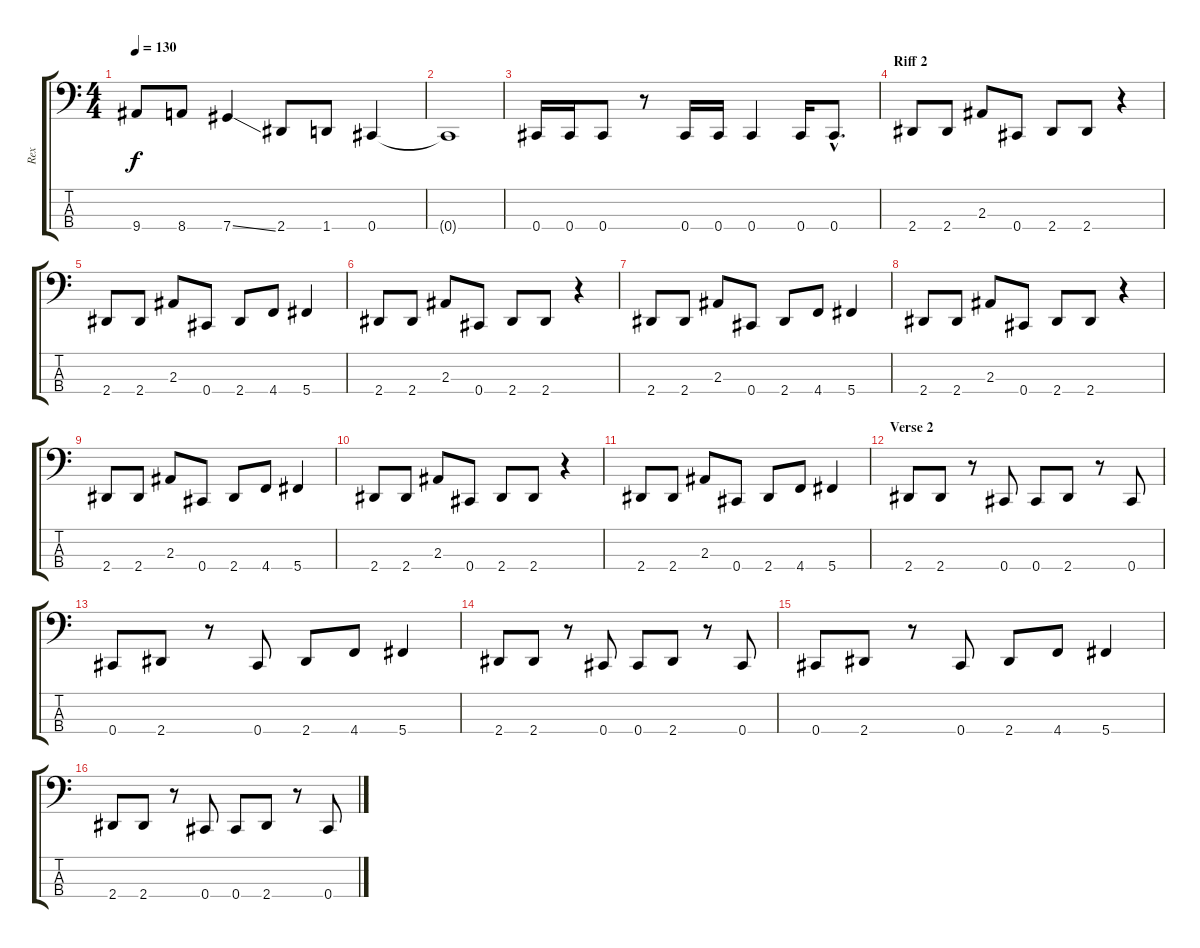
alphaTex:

\track ("Rex" "Rex") {instrument electricbasspick}
\staff {score tabs}
\tuning (Gb2 Db2 Ab1 Db1) {hide}
\ts (4 4)
\tempo 130
\clef f4
\ks c
9.4.8{dy f} 8.4.8 7.4{ss}.4 2.4.8 1.4.8 0.4.4 |
0.4{t}.1 |
0.4.16 0.4.16 0.4.8 r.8 0.4.16 0.4.16 0.4.4 0.4.16 0.4{hac}.8{d} |
\section ("" "Riff 2")
2.4.8 2.4.8 2.3.8 0.4.8 2.4.8 2.4.8 r.4 |
2.4.8 2.4.8 2.3.8 0.4.8 2.4.8 4.4.8 5.4.4 |
2.4.8 2.4.8 2.3.8 0.4.8 2.4.8 2.4.8 r.4 |
2.4.8 2.4.8 2.3.8 0.4.8 2.4.8 4.4.8 5.4.4 |
2.4.8 2.4.8 2.3.8 0.4.8 2.4.8 2.4.8 r.4 |
2.4.8 2.4.8 2.3.8 0.4.8 2.4.8 4.4.8 5.4.4 |
2.4.8 2.4.8 2.3.8 0.4.8 2.4.8 2.4.8 r.4 |
2.4.8 2.4.8 2.3.8 0.4.8 2.4.8 4.4.8 5.4.4 |
\section ("" "Verse 2")
2.4.8 2.4.8 r.8 0.4.8 0.4.8 2.4.8 r.8 0.4.8 |
0.4.8 2.4.8 r.8 0.4.8 2.4.8 4.4.8 5.4.4 |
2.4.8 2.4.8 r.8 0.4.8 0.4.8 2.4.8 r.8 0.4.8 |
0.4.8 2.4.8 r.8 0.4.8 2.4.8 4.4.8 5.4.4 |
2.4.8 2.4.8 r.8 0.4.8 0.4.8 2.4.8 r.8 0.4.8
